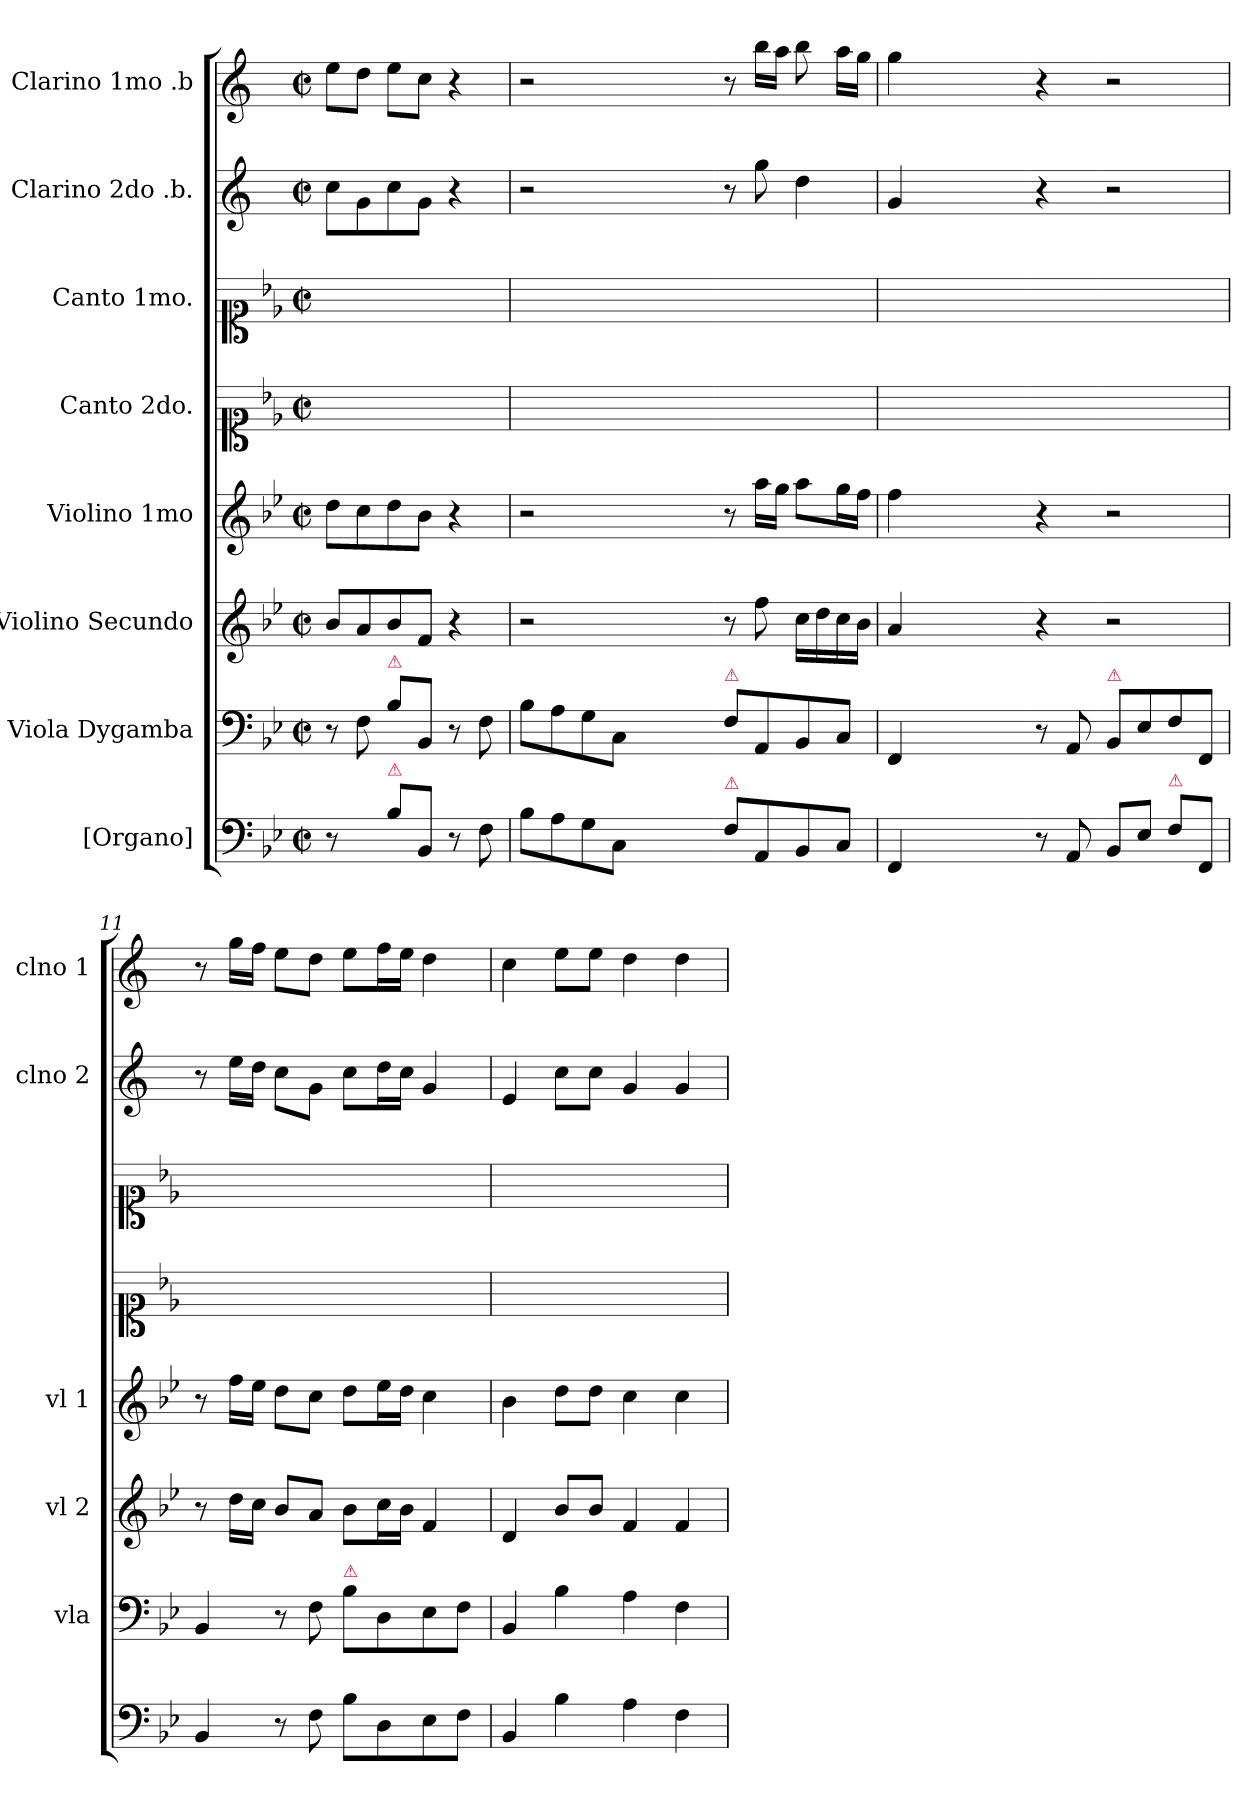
**kern	**kern	**kern	**kern	**kern	**kern	**kern	**kern
*part8	*part7	*part6	*part5	*part4	*part3	*part2	*part1
*staff8	*staff7	*staff6	*staff5	*staff4	*staff3	*staff2	*staff1
*I"[Organo]	*I"Viola Dygamba	*I"Violino Secundo	*I"Violino 1mo	*I"Canto 2do.	*I"Canto 1mo.	*I"Clarino 2do .b.	*I"Clarino 1mo .b
*	*I'vla	*I'vl 2	*I'vl 1	*	*	*I'clno 2	*I'clno 1
*clefF4	*clefF4	*clefG2	*clefG2	*clefC1	*clefC1	*clefG2	*clefG2
*	*	*	*	*	*	*ITrd1c2	*ITrd1c2
*k[b-e-]	*k[b-e-]	*k[b-e-]	*k[b-e-]	*k[b-e-]	*k[b-e-]	*k[b-e-]	*k[b-e-]
*B-:	*B-:	*B-:	*B-:	*B-:	*B-:	*B-:	*B-:
*M2/2	*M2/2	*M2/2	*M2/2	*M2/2	*M2/2	*M2/2	*M2/2
*met(c|)	*met(c|)	*met(c|)	*met(c|)	*met(c|)	*met(c|)	*met(c|)	*met(c|)
=	=	=	=	=	=	=	=
8r	8r	8b-/L	8dd\L	2.ryy	2.ryy	8b-\L	8dd\L
8ryy	8F\	8a/	8cc\	.	.	8f\	8cc\J
!	!LO:TX:a:color=crimson:t=⚠	!	!	!	!	!	!
!LO:TX:a:color=crimson:t=⚠	!	!	!	!	!	!	!
8B-\L	8B-\L	8b-/	8dd\	.	.	8b-\	8dd\L
8BB-/J	8BB-/J	8f/J	8b-\J	.	.	8f\J	8b-\J
8r	8r	4r	4r	.	.	4r	4r
8F\	8F\	.	.	.	.	.	.
=9	=9	=9	=9	=9	=9	=9	=9
8B-\L	8B-\L	2r	2r	1ryy	1ryy	2r	2r
8A\	8A\	.	.	.	.	.	.
8G\	8G\	.	.	.	.	.	.
8C\J	8C\J	.	.	.	.	.	.
2ryy	2ryy	2ryy	2ryy	.	.	2ryy	2ryy
=-	=-	=-	=-	=-	=-	=-	=-
!	!LO:TX:a:color=crimson:t=⚠	!	!	!	!	!	!
!LO:TX:a:color=crimson:t=⚠	!	!	!	!	!	!	!
8F\L	8F\L	8r	8r	2ryy	2ryy	8r	8r
8AA/	8AA/	8ff\	16aa\LL	.	.	8ff\	16aa\LL
.	.	.	16gg\JJ	.	.	.	16gg\JJ
8BB-/	8BB-/	16cc\LL	8aa\L	.	.	4cc\	8aa\
.	.	16dd\	.	.	.	.	.
8C/J	8C/J	16cc\	16gg\L	.	.	.	16gg\LL
.	.	16b-\JJ	16ff\JJ	.	.	.	16ff\JJ
=10	=10	=10	=10	=10	=10	=10	=10
4FF/	4FF/	4a/	4ff\	1ryy	1ryy	4f/	4ff\
2.ryy	2.ryy	2.ryy	2.ryy	.	.	2.ryy	2.ryy
=-	=-	=-	=-	=-	=-	=-	=-
8r	8r	4r	4r	4ryy	4ryy	4r	4r
8AA/	8AA/	.	.	.	.	.	.
=-	=-	=-	=-	=-	=-	=-	=-
!	!LO:TX:a:color=crimson:t=⚠	!	!	!	!	!	!
8BB-/L	8BB-/L	2r	2r	2ryy	2ryy	2r	2r
8E-/J	8E-/	.	.	.	.	.	.
!LO:TX:a:color=crimson:t=⚠	!	!	!	!	!	!	!
8F\L	8F\	.	.	.	.	.	.
8FF/J	8FF/J	.	.	.	.	.	.
=11	=11	=11	=11	=11	=11	=11	=11
4BB-/	4BB-/	8r	8r	1ryy	1ryy	8r	8r
.	.	16dd\LL	16ff\LL	.	.	16dd\LL	16ff\LL
.	.	16cc\JJ	16ee-\JJ	.	.	16cc\JJ	16ee-\JJ
8r	8r	8b-/L	8dd\L	.	.	8b-\L	8dd\L
8F\	8F\	8a/J	8cc\J	.	.	8f\J	8cc\J
!	!LO:TX:a:color=crimson:t=⚠	!	!	!	!	!	!
8B-\L	8B-\L	8b-\L	8dd\L	.	.	8b-\L	8dd\L
8D\	8D/	16cc\L	16ee-\L	.	.	16cc\L	16ee-\L
.	.	16b-\JJ	16dd\JJ	.	.	16b-\JJ	16dd\JJ
8E-\	8E-\	4f/	4cc\	.	.	4f/	4cc\
8F\J	8F\J	.	.	.	.	.	.
=12	=12	=12	=12	=12	=12	=12	=12
4BB-/	4BB-/	4d/	4b-\	1ryy	1ryy	4d/	4b-\
4B-\	4B-\	8b-/L	8dd\L	.	.	8b-\L	8dd\L
.	.	8b-/J	8dd\J	.	.	8b-\J	8dd\J
4A\	4A\	4f/	4cc\	.	.	4f/	4cc\
4F\	4F\	4f/	4cc\	.	.	4f/	4cc\
=	=	=	=	=	=	=	=
*-	*-	*-	*-	*-	*-	*-	*-
